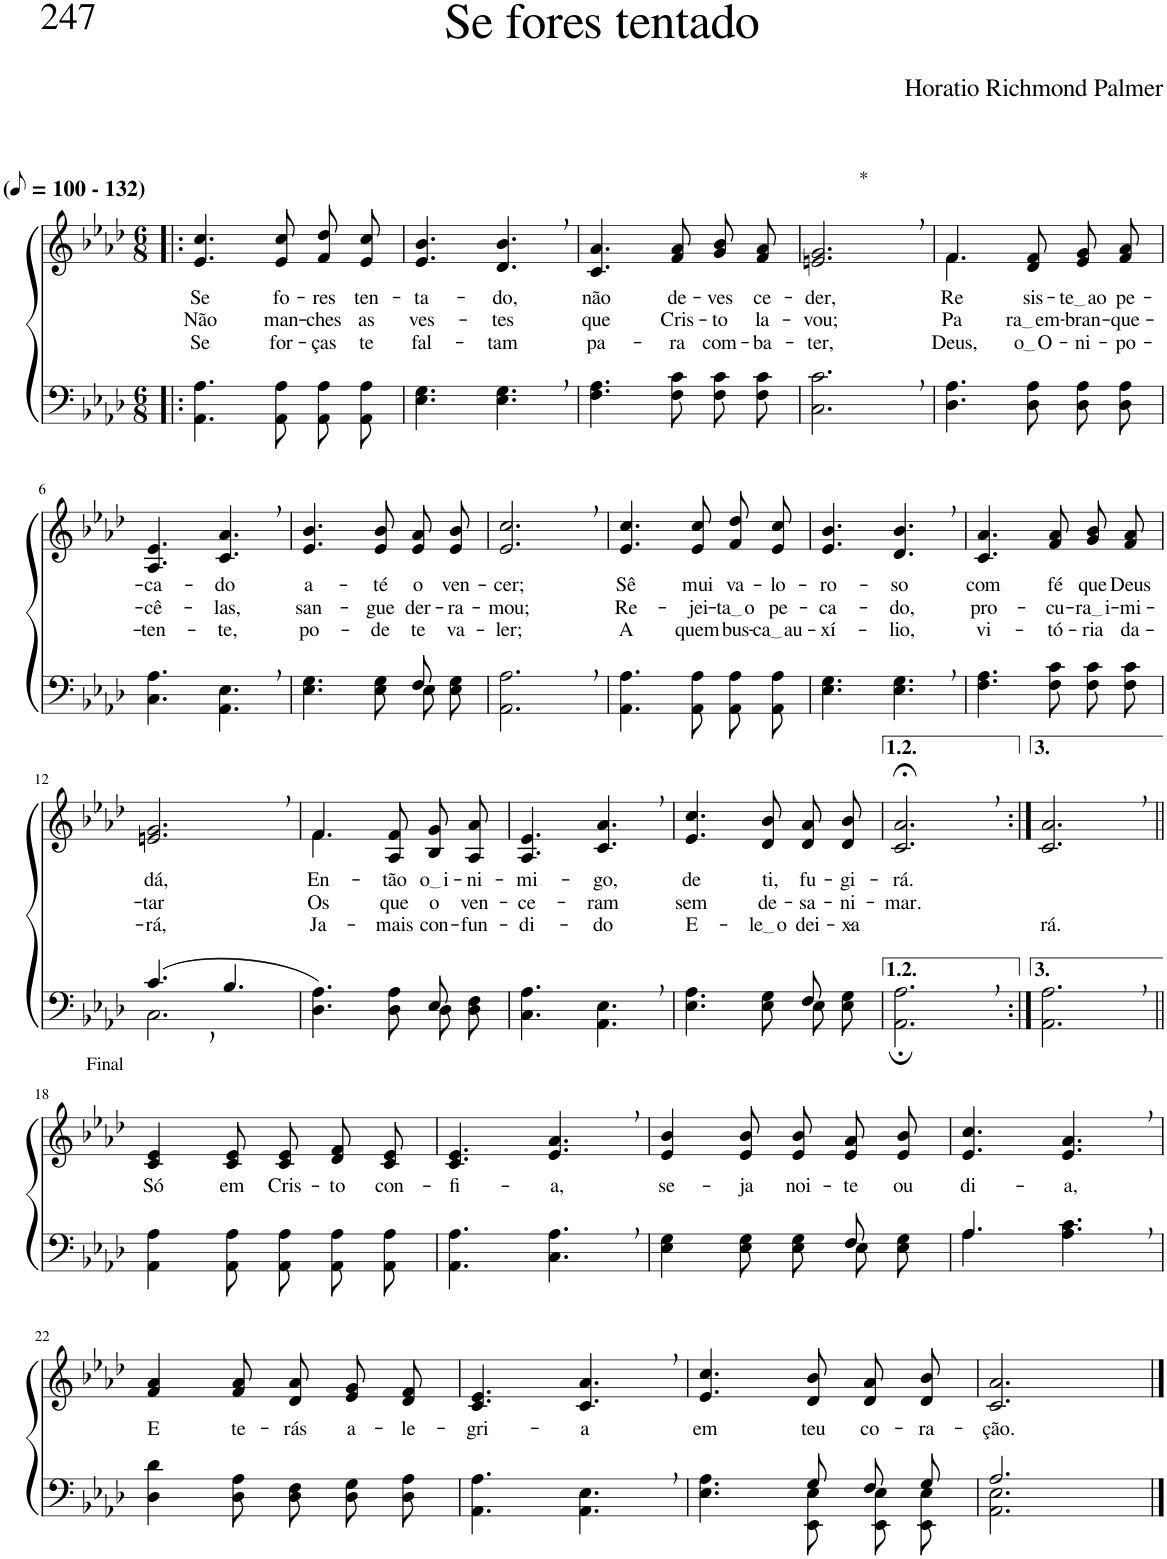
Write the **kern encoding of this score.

**kern	**kern	**text	**text	**text
*part2	*part1	*part1	*part1	*part1
*staff2	*staff1	*staff1	*staff1	*staff1
*I"Parte III e IV	*I"Parte I e II	*	*	*
*clefF4	*clefG2	*	*	*
*k[b-e-a-d-]	*k[b-e-a-d-]	*	*	*
*M6/8	*M6/8	*	*	*
*MM50	*MM50	*	*	*
=1!|:	=1!|:	=1!|:	=1!|:	=1!|:
!	!LO:TX:a:B:t=(	!	!	!
!	!LO:TX:a:B:t=- 132)	!	!	!
!	!	!LO:LY:b	!LO:LY:b	!LO:LY:b
4.AA-\ 4.A-\	4.e-/ 4.cc/	Se	Não	Se
!	!	!LO:LY:b	!LO:LY:b	!LO:LY:b
8AA-\ 8A-\L	8e-/ 8cc/L	fo-	man-	for-
!	!	!LO:LY:b	!LO:LY:b	!LO:LY:b
8AA-\ 8A-\	8f/ 8dd-/	-res	-ches	-ças
!	!	!LO:LY:b	!LO:LY:b	!LO:LY:b
8AA-\ 8A-\J	8e-/ 8cc/J	ten-	as	te
=2	=2	=2	=2	=2
!	!	!LO:LY:b	!LO:LY:b	!LO:LY:b
4.E-\ 4.G\	4.e-/ 4.b-/	-ta-	ves-	fal-
!	!	!LO:LY:b	!LO:LY:b	!LO:LY:b
4.E-\, 4.G\,	4.d-/, 4.b-/,	-do,	-tes	-tam
=3	=3	=3	=3	=3
!	!	!LO:LY:b	!LO:LY:b	!LO:LY:b
4.F\ 4.A-\	4.c/ 4.a-/	não	que	pa-
!	!	!LO:LY:b	!LO:LY:b	!LO:LY:b
8F\ 8c\L	8f/ 8a-/L	de-	Cris-	-ra
!	!	!LO:LY:b	!LO:LY:b	!LO:LY:b
8F\ 8c\	8g/ 8b-/	-ves	-to	com-
!	!	!LO:LY:b	!LO:LY:b	!LO:LY:b
8F\ 8c\J	8f/ 8a-/J	ce-	la-	-ba-
=4	=4	=4	=4	=4
!	!LO:TX:a:t=*	!	!	!
!	!	!LO:LY:b	!LO:LY:b	!LO:LY:b
2.C\, 2.c\,	2.en/, 2.g/,	-der,	-vou;	-ter,
=5	=5	=5	=5	=5
!	!	!LO:LY:b	!LO:LY:b	!LO:LY:b
*	*^	*	*	*
4.D-\ 4.A-\	4.f\	4.f/	Re-	Pa-	Deus,
!	!	!	!LO:LY:b	!LO:LY:b	!LO:LY:b
8D-\ 8A-\L	4.ryy	8d-/ 8f/L	sis-	ra em	o O
!	!	!	!LO:LY:b	!LO:LY:b	!LO:LY:b
8D-\ 8A-\	.	8e-/ 8g/	te ao	-bran-	-ni-
!	!	!	!LO:LY:b	!LO:LY:b	!LO:LY:b
8D-\ 8A-\J	.	8f/ 8a-/J	pe-	-que-	-po-
!!LO:LB:g=z
=6	=6	=6	=6	=6	=6
!	!	!	!LO:LY:b	!LO:LY:b	!LO:LY:b
*	*v	*v	*	*	*
4.C\ 4.A-\	4.A-/ 4.e-/	-ca-	-cê-	ten-
!	!	!LO:LY:b	!LO:LY:b	!LO:LY:b
4.AA-\, 4.E-\,	4.c/, 4.a-/,	-do	-las,	-te,
=7	=7	=7	=7	=7
*^	*	*	*	*
!	!	!	!LO:LY:b	!LO:LY:b	!LO:LY:b
2ryy	4.E-\ 4.G\	4.e-/ 4.b-/	a-	san-	po-
!	!	!	!LO:LY:b	!LO:LY:b	!LO:LY:b
.	8E-\ 8G\L	8e-/ 8b-/L	-té	-gue	-de
!	!	!	!LO:LY:b	!LO:LY:b	!LO:LY:b
8F/	8E-\	8e-/ 8a-/	o	der-	te
!	!	!	!LO:LY:b	!LO:LY:b	!LO:LY:b
8ryy	8E-\ 8G\J	8e-/ 8b-/J	ven-	-ra-	va-
=8	=8	=8	=8	=8	=8
!	!	!	!LO:LY:b	!LO:LY:b	!LO:LY:b
*v	*v	*	*	*	*
2.AA-\, 2.A-\,	2.e-/, 2.cc/,	-cer;	-mou;	-ler;
=9	=9	=9	=9	=9
!	!	!LO:LY:b	!LO:LY:b	!LO:LY:b
4.AA-\ 4.A-\	4.e-/ 4.cc/	Sê	Re-	A
!	!	!LO:LY:b	!LO:LY:b	!LO:LY:b
8AA-\ 8A-\L	8e-/ 8cc/L	mui	-jei-	quem
!	!	!LO:LY:b	!LO:LY:b	!LO:LY:b
8AA-\ 8A-\	8f/ 8dd-/	va-	ta o	bus-
!	!	!LO:LY:b	!LO:LY:b	!LO:LY:b
8AA-\ 8A-\J	8e-/ 8cc/J	-lo-	pe-	ca au
=10	=10	=10	=10	=10
!	!	!LO:LY:b	!LO:LY:b	!LO:LY:b
4.E-\ 4.G\	4.e-/ 4.b-/	-ro-	-ca-	-xí-
!	!	!LO:LY:b	!LO:LY:b	!LO:LY:b
4.E-\, 4.G\,	4.d-/, 4.b-/,	-so	-do,	-lio,
=11	=11	=11	=11	=11
!	!	!LO:LY:b	!LO:LY:b	!LO:LY:b
4.F\ 4.A-\	4.c/ 4.a-/	com	pro-	vi-
!	!	!LO:LY:b	!LO:LY:b	!LO:LY:b
8F\ 8c\L	8f/ 8a-/L	fé	-cu-	-tó-
!	!	!LO:LY:b	!LO:LY:b	!LO:LY:b
8F\ 8c\	8g/ 8b-/	que	ra i	-ria
!	!	!LO:LY:b	!LO:LY:b	!LO:LY:b
8F\ 8c\J	8f/ 8a-/J	Deus	-mi-	da-
!!LO:LB:g=z
=12	=12	=12	=12	=12
*^	*	*	*	*
!	!	!	!LO:LY:b	!LO:LY:b	!LO:LY:b
(4.c,/	2.C\	2.en/, 2.g/,	dá,	-tar	-rá,
4.B-/	.	.	.	.	.
=13	=13	=13	=13	=13	=13
!	!	!	!LO:LY:b	!LO:LY:b	!LO:LY:b
*	*	*^	*	*	*
4.D-\ 4.A-\)	2ryy	4.f\	4.f/	En-	Os	Ja-
!	!	!	!	!LO:LY:b	!LO:LY:b	!LO:LY:b
8D-\ 8A-\L	.	8A-/ 8f/L	4.ryy	-tão	que	-mais
!	!	!	!	!LO:LY:b	!LO:LY:b	!LO:LY:b
8D-\	8E-/	8B-/ 8g/	.	o i	o	con-
!	!	!	!	!LO:LY:b	!LO:LY:b	!LO:LY:b
8D-\ 8F\J	8ryy	8A-/ 8a-/J	.	-ni-	ven-	-fun-
*	*	*v	*v	*	*	*
=14	=14	=14	=14	=14	=14
!	!	!	!LO:LY:b	!LO:LY:b	!LO:LY:b
*v	*v	*	*	*	*
4.C\ 4.A-\	4.A-/ 4.e-/	-mi-	-ce-	-di-
!	!	!LO:LY:b	!LO:LY:b	!LO:LY:b
4.AA-\, 4.E-\,	4.c/, 4.a-/,	-go,	-ram	-do
=15	=15	=15	=15	=15
*^	*	*	*	*
!	!	!	!LO:LY:b	!LO:LY:b	!LO:LY:b
2ryy	4.E-\ 4.A-\	4.e-/ 4.cc/	de	sem	E-
!	!	!	!LO:LY:b	!LO:LY:b	!LO:LY:b
.	8E-\ 8G\L	8d-/ 8b-/L	ti,	de-	le o
!	!	!	!LO:LY:b	!LO:LY:b	!LO:LY:b
8F/	8E-\	8d-/ 8a-/	fu-	-sa-	dei-
!	!	!	!LO:LY:b	!LO:LY:b	!LO:LY:b
8ryy	8E-\ 8G\J	8d-/ 8b-/J	-gi-	-ni-	-xa-
=16	=16	=16	=16	=16	=16
!	!	!	!LO:LY:b	!LO:LY:b	!
*v	*v	*	*	*	*
2.AA-\;, 2.A-\;,	2.c/;<, 2.a-/;<,	-rá.	-mar.	.
=17:|!	=17:|!	=17:|!	=17:|!	=17:|!
!	!	!	!	!LO:LY:b
2.AA-\, 2.A-\,	2.c/, 2.a-/,	.	.	-rá.
!!LO:LB:g=z
=18||	=18||	=18||	=18||	=18||
!	!LO:TX:a:t=Final	!	!	!
!	!	!LO:LY:b	!	!
4AA-\ 4A-\	4c/ 4e-/	Só	.	.
!	!	!LO:LY:b	!	!
8AA-\ 8A-\	8c/ 8e-/	em	.	.
!	!	!LO:LY:b	!	!
8AA-\ 8A-\L	8c/ 8e-/L	Cris-	.	.
!	!	!LO:LY:b	!	!
8AA-\ 8A-\	8d-/ 8f/	-to	.	.
!	!	!LO:LY:b	!	!
8AA-\ 8A-\J	8c/ 8e-/J	con-	.	.
=19	=19	=19	=19	=19
!	!	!LO:LY:b	!	!
4.AA-\ 4.A-\	4.c/ 4.e-/	-fi-	.	.
!	!	!LO:LY:b	!	!
4.C\, 4.A-\,	4.e-/, 4.a-/,	-a,	.	.
=20	=20	=20	=20	=20
*^	*	*	*	*
!	!	!	!LO:LY:b	!	!
2ryy	4E-\ 4G\	4e-/ 4b-/	se-	.	.
!	!	!	!LO:LY:b	!	!
.	8E-\ 8G\	8e-/ 8b-/	-ja	.	.
!	!	!	!LO:LY:b	!	!
.	8E-\ 8G\L	8e-/ 8b-/L	noi-	.	.
!	!	!	!LO:LY:b	!	!
8F/	8E-\	8e-/ 8a-/	-te	.	.
!	!	!	!LO:LY:b	!	!
8ryy	8E-\ 8G\J	8e-/ 8b-/J	ou	.	.
=21	=21	=21	=21	=21	=21
!	!	!	!LO:LY:b	!	!
4.A-\	4.A-/	4.e-/ 4.cc/	di-	.	.
!	!	!	!LO:LY:b	!	!
4.A-\, 4.c\,	4.ryy	4.e-/, 4.a-/,	-a,	.	.
!!LO:LB:g=z
=22	=22	=22	=22	=22	=22
!	!	!	!LO:LY:b	!	!
*v	*v	*	*	*	*
4D-\ 4d-\	4f/ 4a-/	E	.	.
!	!	!LO:LY:b	!	!
8D-\ 8A-\	8f/ 8a-/	te-	.	.
!	!	!LO:LY:b	!	!
8D-\ 8F\L	8d-/ 8a-/L	-rás	.	.
!	!	!LO:LY:b	!	!
8D-\ 8G\	8e-/ 8g/	a-	.	.
!	!	!LO:LY:b	!	!
8D-\ 8A-\J	8d-/ 8f/J	-le-	.	.
=23	=23	=23	=23	=23
!	!	!LO:LY:b	!	!
4.AA-\ 4.A-\	4.c/ 4.e-/	-gri-	.	.
!	!	!LO:LY:b	!	!
4.AA-\, 4.E-\,	4.c/, 4.a-/,	-a	.	.
=24	=24	=24	=24	=24
*^	*	*	*	*
!	!	!	!LO:LY:b	!	!
4.ryy	4.E-\ 4.A-\	4.e-/ 4.cc/	em	.	.
!	!	!	!LO:LY:b	!	!
8G/L	8EE-/ 8E-/L	8d-/ 8b-/L	teu	.	.
!	!	!	!LO:LY:b	!	!
8F/	8EE-/ 8E-/	8d-/ 8a-/	co-	.	.
!	!	!	!LO:LY:b	!	!
8G/J	8EE-/ 8E-/J	8d-/ 8b-/J	-ra-	.	.
=25	=25	=25	=25	=25	=25
!	!	!	!LO:LY:b	!	!
2.A-/	2.AA-\ 2.E-\	2.c/ 2.a-/	-ção.	.	.
*v	*v	*	*	*	*
==	==	==	==	==
*-	*-	*-	*-	*-
